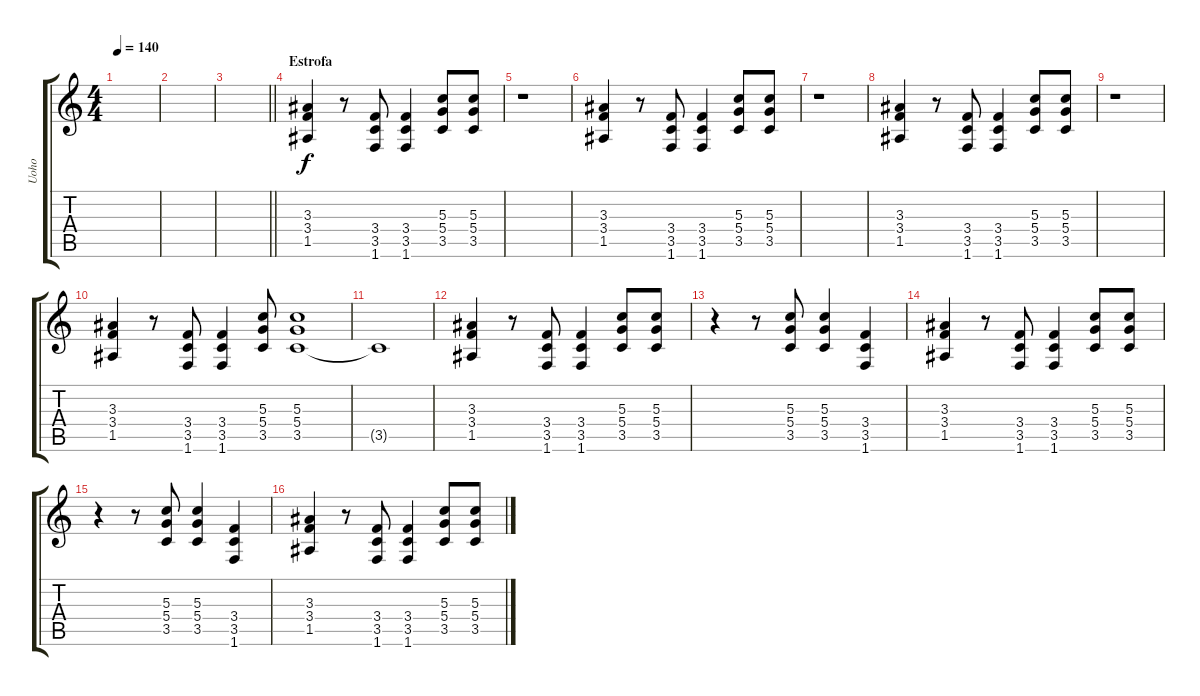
\track ("Uoho" "Uoho") {instrument distortionguitar}
\staff {score tabs}
\tuning (E4 B3 G3 D3 A2 E2) {hide}
\ts (4 4)
\tempo 140
\clef g2
\ks c
|
|
\barLineRight lightlight
|
\section ("" "Estrofa")
(3.3 3.4 1.5).4 r.8 (3.4 3.5 1.6).8 (3.4 3.5 1.6).4 (5.3 5.4 3.5).8 (5.3 5.4 3.5).8 |
r.1 |
(3.3 3.4 1.5).4 r.8 (3.4 3.5 1.6).8 (3.4 3.5 1.6).4 (5.3 5.4 3.5).8 (5.3 5.4 3.5).8 |
r.1 |
(3.3 3.4 1.5).4 r.8 (3.4 3.5 1.6).8 (3.4 3.5 1.6).4 (5.3 5.4 3.5).8 (5.3 5.4 3.5).8 |
r.1 |
(3.3 3.4 1.5).4 r.8 (3.4 3.5 1.6).8 (3.4 3.5 1.6).4 (5.3 5.4 3.5).8 (5.3 5.4 3.5).1 |
3.5{t}.1 |
(3.3 3.4 1.5).4 r.8 (3.4 3.5 1.6).8 (3.4 3.5 1.6).4 (5.3 5.4 3.5).8 (5.3 5.4 3.5).8 |
r.4 r.8 (5.3 5.4 3.5).8 (5.3 5.4 3.5).4 (3.4 3.5 1.6).4 |
(3.3 3.4 1.5).4 r.8 (3.4 3.5 1.6).8 (3.4 3.5 1.6).4 (5.3 5.4 3.5).8 (5.3 5.4 3.5).8 |
r.4 r.8 (5.3 5.4 3.5).8 (5.3 5.4 3.5).4 (3.4 3.5 1.6).4 |
(3.3 3.4 1.5).4 r.8 (3.4 3.5 1.6).8 (3.4 3.5 1.6).4 (5.3 5.4 3.5).8 (5.3 5.4 3.5).8
